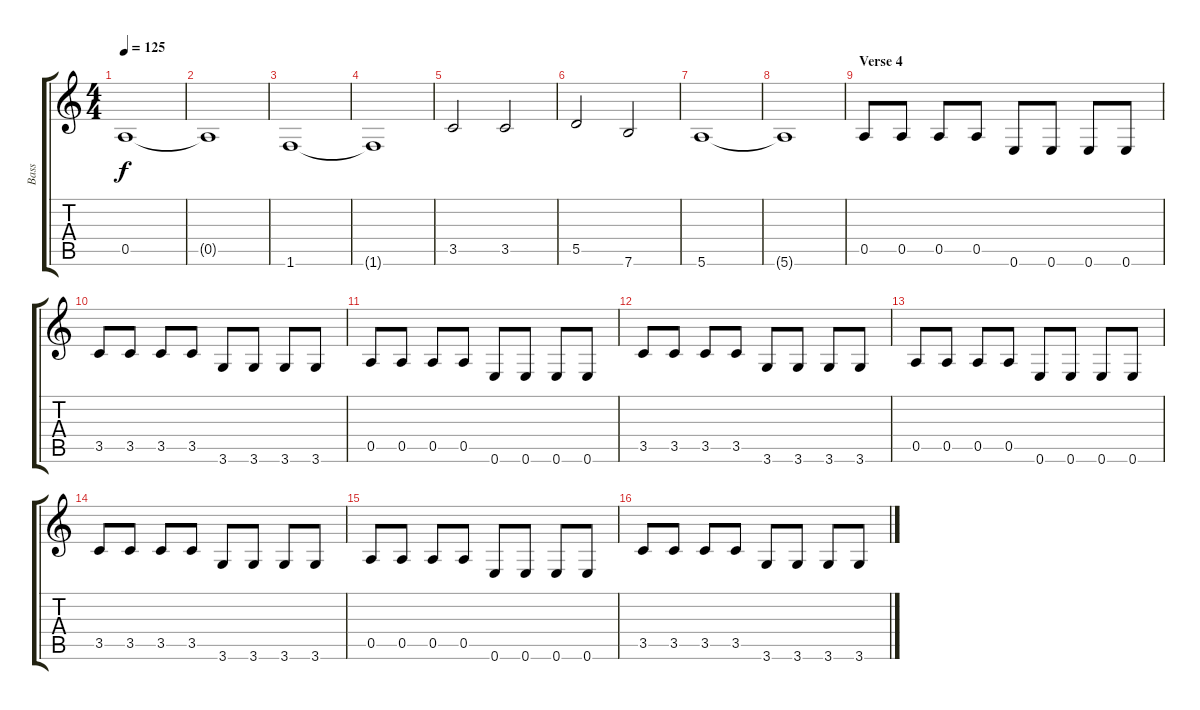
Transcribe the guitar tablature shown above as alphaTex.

\track ("Bass" "Bass") {instrument electricbassfinger}
\staff {score tabs}
\tuning (E4 B3 G3 D3 A2 E2) {hide}
\ts (4 4)
\tempo 125
\clef g2
\ks c
0.5.1{dy f} |
0.5{t}.1 |
1.6.1 |
1.6{t}.1 |
3.5.2 3.5.2 |
5.5.2 7.6.2 |
5.6.1 |
5.6{t}.1 |
\section ("" "Verse 4")
0.5.8 0.5.8 0.5.8 0.5.8 0.6.8 0.6.8 0.6.8 0.6.8 |
3.5.8 3.5.8 3.5.8 3.5.8 3.6.8 3.6.8 3.6.8 3.6.8 |
0.5.8 0.5.8 0.5.8 0.5.8 0.6.8 0.6.8 0.6.8 0.6.8 |
3.5.8 3.5.8 3.5.8 3.5.8 3.6.8 3.6.8 3.6.8 3.6.8 |
0.5.8 0.5.8 0.5.8 0.5.8 0.6.8 0.6.8 0.6.8 0.6.8 |
3.5.8 3.5.8 3.5.8 3.5.8 3.6.8 3.6.8 3.6.8 3.6.8 |
0.5.8 0.5.8 0.5.8 0.5.8 0.6.8 0.6.8 0.6.8 0.6.8 |
3.5.8 3.5.8 3.5.8 3.5.8 3.6.8 3.6.8 3.6.8 3.6.8
